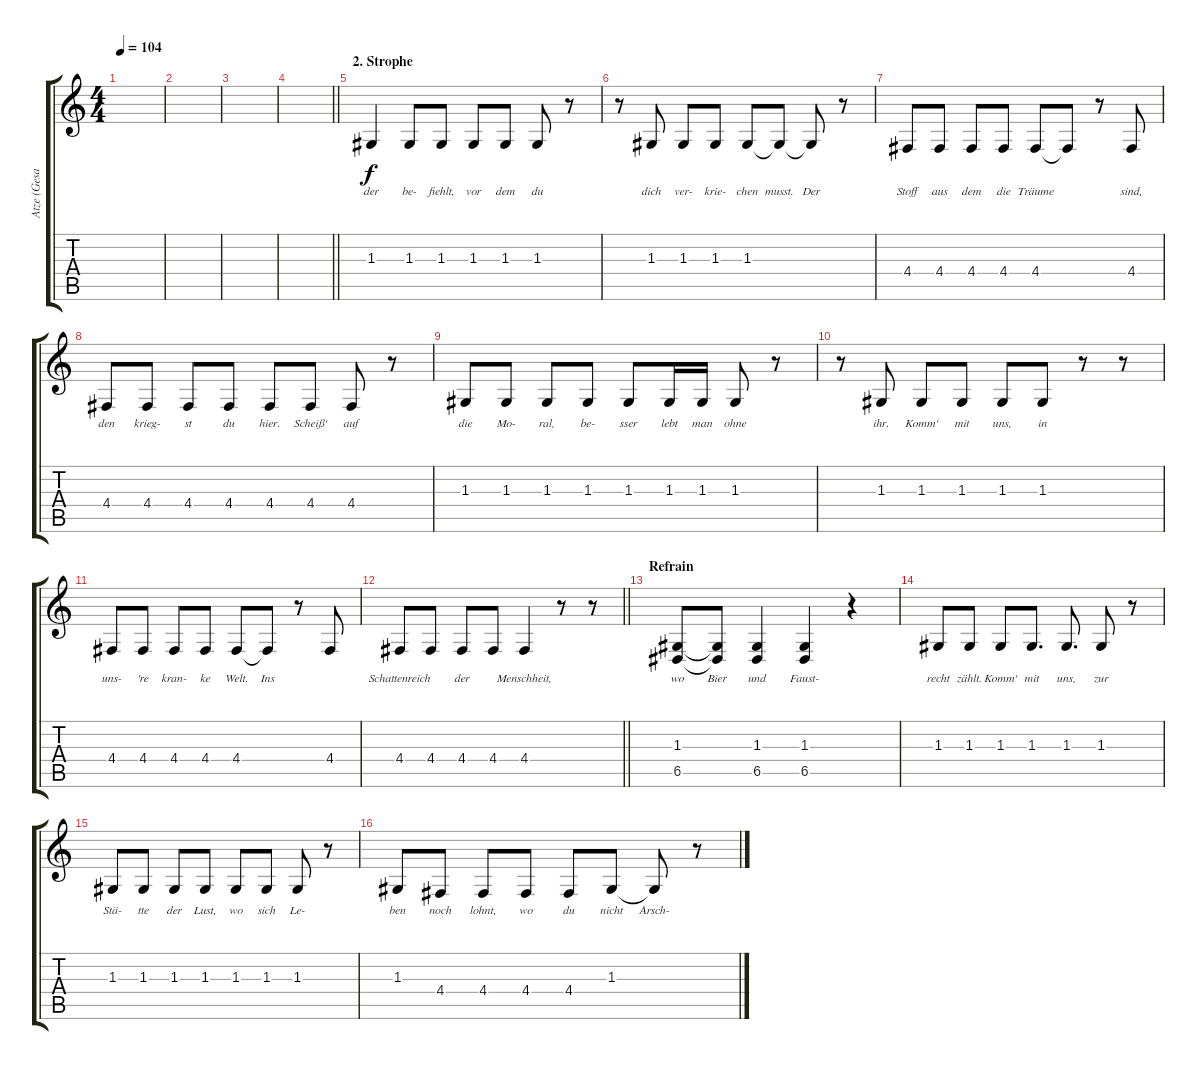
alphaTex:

\track ("Atze (Gesang)" "Atze (Gesa") {instrument drawbarorgan}
\staff {score tabs}
\tuning (E4 B3 G3 D3 A2 E2) {hide}
\ts (4 4)
\tempo 104
\clef g2
\ks c
|
|
|
\barLineRight lightlight
|
\section ("" "2. Strophe")
1.3.4{lyrics (0 "der") lyrics (1 "") lyrics (2 "") lyrics (3 "") lyrics (4 "")} 1.3.8{lyrics (0 "be-") lyrics (1 "") lyrics (2 "") lyrics (3 "") lyrics (4 "")} 1.3.8{lyrics (0 "fiehlt,") lyrics (1 "") lyrics (2 "") lyrics (3 "") lyrics (4 "")} 1.3.8{lyrics (0 "vor") lyrics (1 "") lyrics (2 "") lyrics (3 "") lyrics (4 "")} 1.3.8{lyrics (0 "dem") lyrics (1 "") lyrics (2 "") lyrics (3 "") lyrics (4 "")} 1.3.8{lyrics (0 "du") lyrics (1 "") lyrics (2 "") lyrics (3 "") lyrics (4 "")} r.8 |
r.8 1.3.8{lyrics (0 "dich") lyrics (1 "") lyrics (2 "") lyrics (3 "") lyrics (4 "")} 1.3.8{lyrics (0 "ver-") lyrics (1 "") lyrics (2 "") lyrics (3 "") lyrics (4 "")} 1.3.8{lyrics (0 "krie-") lyrics (1 "") lyrics (2 "") lyrics (3 "") lyrics (4 "")} 1.3.8{lyrics (0 "chen") lyrics (1 "") lyrics (2 "") lyrics (3 "") lyrics (4 "")} 1.3{t}.8{lyrics (0 "musst.") lyrics (1 "") lyrics (2 "") lyrics (3 "") lyrics (4 "")} 1.3{t}.8{lyrics (0 "Der") lyrics (1 "") lyrics (2 "") lyrics (3 "") lyrics (4 "")} r.8 |
4.4.8{lyrics (0 "Stoff") lyrics (1 "") lyrics (2 "") lyrics (3 "") lyrics (4 "")} 4.4.8{lyrics (0 "aus") lyrics (1 "") lyrics (2 "") lyrics (3 "") lyrics (4 "")} 4.4.8{lyrics (0 "dem") lyrics (1 "") lyrics (2 "") lyrics (3 "") lyrics (4 "")} 4.4.8{lyrics (0 "die") lyrics (1 "") lyrics (2 "") lyrics (3 "") lyrics (4 "")} 4.4.8{lyrics (0 "Träume") lyrics (1 "") lyrics (2 "") lyrics (3 "") lyrics (4 "")} 4.4{t}.8{lyrics (0 "") lyrics (1 "") lyrics (2 "") lyrics (3 "") lyrics (4 "")} r.8 4.4.8{lyrics (0 "sind,") lyrics (1 "") lyrics (2 "") lyrics (3 "") lyrics (4 "")} |
4.4.8{lyrics (0 "den") lyrics (1 "") lyrics (2 "") lyrics (3 "") lyrics (4 "")} 4.4.8{lyrics (0 "krieg-") lyrics (1 "") lyrics (2 "") lyrics (3 "") lyrics (4 "")} 4.4.8{lyrics (0 "st") lyrics (1 "") lyrics (2 "") lyrics (3 "") lyrics (4 "")} 4.4.8{lyrics (0 "du") lyrics (1 "") lyrics (2 "") lyrics (3 "") lyrics (4 "")} 4.4.8{lyrics (0 "hier.") lyrics (1 "") lyrics (2 "") lyrics (3 "") lyrics (4 "")} 4.4.8{lyrics (0 "Scheiß'") lyrics (1 "") lyrics (2 "") lyrics (3 "") lyrics (4 "")} 4.4.8{lyrics (0 "auf") lyrics (1 "") lyrics (2 "") lyrics (3 "") lyrics (4 "")} r.8 |
1.3.8{lyrics (0 "die") lyrics (1 "") lyrics (2 "") lyrics (3 "") lyrics (4 "")} 1.3.8{lyrics (0 "Mo-") lyrics (1 "") lyrics (2 "") lyrics (3 "") lyrics (4 "")} 1.3.8{lyrics (0 "ral,") lyrics (1 "") lyrics (2 "") lyrics (3 "") lyrics (4 "")} 1.3.8{lyrics (0 "be-") lyrics (1 "") lyrics (2 "") lyrics (3 "") lyrics (4 "")} 1.3.8{lyrics (0 "sser") lyrics (1 "") lyrics (2 "") lyrics (3 "") lyrics (4 "")} 1.3.16{lyrics (0 "lebt") lyrics (1 "") lyrics (2 "") lyrics (3 "") lyrics (4 "")} 1.3.16{lyrics (0 "man") lyrics (1 "") lyrics (2 "") lyrics (3 "") lyrics (4 "")} 1.3.8{lyrics (0 "ohne") lyrics (1 "") lyrics (2 "") lyrics (3 "") lyrics (4 "")} r.8 |
r.8 1.3.8{lyrics (0 "ihr.") lyrics (1 "") lyrics (2 "") lyrics (3 "") lyrics (4 "")} 1.3.8{lyrics (0 "Komm'") lyrics (1 "") lyrics (2 "") lyrics (3 "") lyrics (4 "")} 1.3.8{lyrics (0 "mit") lyrics (1 "") lyrics (2 "") lyrics (3 "") lyrics (4 "")} 1.3.8{lyrics (0 "uns,") lyrics (1 "") lyrics (2 "") lyrics (3 "") lyrics (4 "")} 1.3.8{lyrics (0 "in") lyrics (1 "") lyrics (2 "") lyrics (3 "") lyrics (4 "")} r.8 r.8 |
4.4.8{lyrics (0 "uns-") lyrics (1 "") lyrics (2 "") lyrics (3 "") lyrics (4 "")} 4.4.8{lyrics (0 "'re") lyrics (1 "") lyrics (2 "") lyrics (3 "") lyrics (4 "")} 4.4.8{lyrics (0 "kran-") lyrics (1 "") lyrics (2 "") lyrics (3 "") lyrics (4 "")} 4.4.8{lyrics (0 "ke") lyrics (1 "") lyrics (2 "") lyrics (3 "") lyrics (4 "")} 4.4.8{lyrics (0 "Welt.") lyrics (1 "") lyrics (2 "") lyrics (3 "") lyrics (4 "")} 4.4{t}.8{lyrics (0 "Ins") lyrics (1 "") lyrics (2 "") lyrics (3 "") lyrics (4 "")} r.8 4.4.8{lyrics (0 "") lyrics (1 "") lyrics (2 "") lyrics (3 "") lyrics (4 "")} |
\barLineRight lightlight
4.4.8{lyrics (0 "Schattenreich") lyrics (1 "") lyrics (2 "") lyrics (3 "") lyrics (4 "")} 4.4.8{lyrics (0 "") lyrics (1 "") lyrics (2 "") lyrics (3 "") lyrics (4 "")} 4.4.8{lyrics (0 "der") lyrics (1 "") lyrics (2 "") lyrics (3 "") lyrics (4 "")} 4.4.8{lyrics (0 "") lyrics (1 "") lyrics (2 "") lyrics (3 "") lyrics (4 "")} 4.4.4{lyrics (0 "Menschheit,") lyrics (1 "") lyrics (2 "") lyrics (3 "") lyrics (4 "")} r.8 r.8 |
\section ("" "Refrain")
(1.3 6.5).8{lyrics (0 "wo") lyrics (1 "") lyrics (2 "") lyrics (3 "") lyrics (4 "")} (1.3{t} 6.5{t}).8{lyrics (0 "Bier") lyrics (1 "") lyrics (2 "") lyrics (3 "") lyrics (4 "")} (1.3 6.5).4{lyrics (0 "und") lyrics (1 "") lyrics (2 "") lyrics (3 "") lyrics (4 "")} (1.3 6.5).4{lyrics (0 "Faust-") lyrics (1 "") lyrics (2 "") lyrics (3 "") lyrics (4 "")} r.4 |
1.3.8{lyrics (0 "recht") lyrics (1 "") lyrics (2 "") lyrics (3 "") lyrics (4 "")} 1.3.8{lyrics (0 "zählt.") lyrics (1 "") lyrics (2 "") lyrics (3 "") lyrics (4 "")} 1.3.8{lyrics (0 "Komm'") lyrics (1 "") lyrics (2 "") lyrics (3 "") lyrics (4 "")} 1.3.8{d lyrics (0 "mit") lyrics (1 "") lyrics (2 "") lyrics (3 "") lyrics (4 "")} 1.3.8{d lyrics (0 "uns,") lyrics (1 "") lyrics (2 "") lyrics (3 "") lyrics (4 "")} 1.3.8{lyrics (0 "zur") lyrics (1 "") lyrics (2 "") lyrics (3 "") lyrics (4 "")} r.8 |
1.3.8{lyrics (0 "Stä-") lyrics (1 "") lyrics (2 "") lyrics (3 "") lyrics (4 "")} 1.3.8{lyrics (0 "tte") lyrics (1 "") lyrics (2 "") lyrics (3 "") lyrics (4 "")} 1.3.8{lyrics (0 "der") lyrics (1 "") lyrics (2 "") lyrics (3 "") lyrics (4 "")} 1.3.8{lyrics (0 "Lust,") lyrics (1 "") lyrics (2 "") lyrics (3 "") lyrics (4 "")} 1.3.8{lyrics (0 "wo") lyrics (1 "") lyrics (2 "") lyrics (3 "") lyrics (4 "")} 1.3.8{lyrics (0 "sich") lyrics (1 "") lyrics (2 "") lyrics (3 "") lyrics (4 "")} 1.3.8{lyrics (0 "Le-") lyrics (1 "") lyrics (2 "") lyrics (3 "") lyrics (4 "")} r.8 |
1.3.8{lyrics (0 "ben") lyrics (1 "") lyrics (2 "") lyrics (3 "") lyrics (4 "")} 4.4.8{lyrics (0 "noch") lyrics (1 "") lyrics (2 "") lyrics (3 "") lyrics (4 "")} 4.4.8{lyrics (0 "lohnt,") lyrics (1 "") lyrics (2 "") lyrics (3 "") lyrics (4 "")} 4.4.8{lyrics (0 "wo") lyrics (1 "") lyrics (2 "") lyrics (3 "") lyrics (4 "")} 4.4.8{lyrics (0 "du") lyrics (1 "") lyrics (2 "") lyrics (3 "") lyrics (4 "")} 1.3.8{lyrics (0 "nicht") lyrics (1 "") lyrics (2 "") lyrics (3 "") lyrics (4 "")} 1.3{t}.8{lyrics (0 "Arsch-") lyrics (1 "") lyrics (2 "") lyrics (3 "") lyrics (4 "")} r.8
